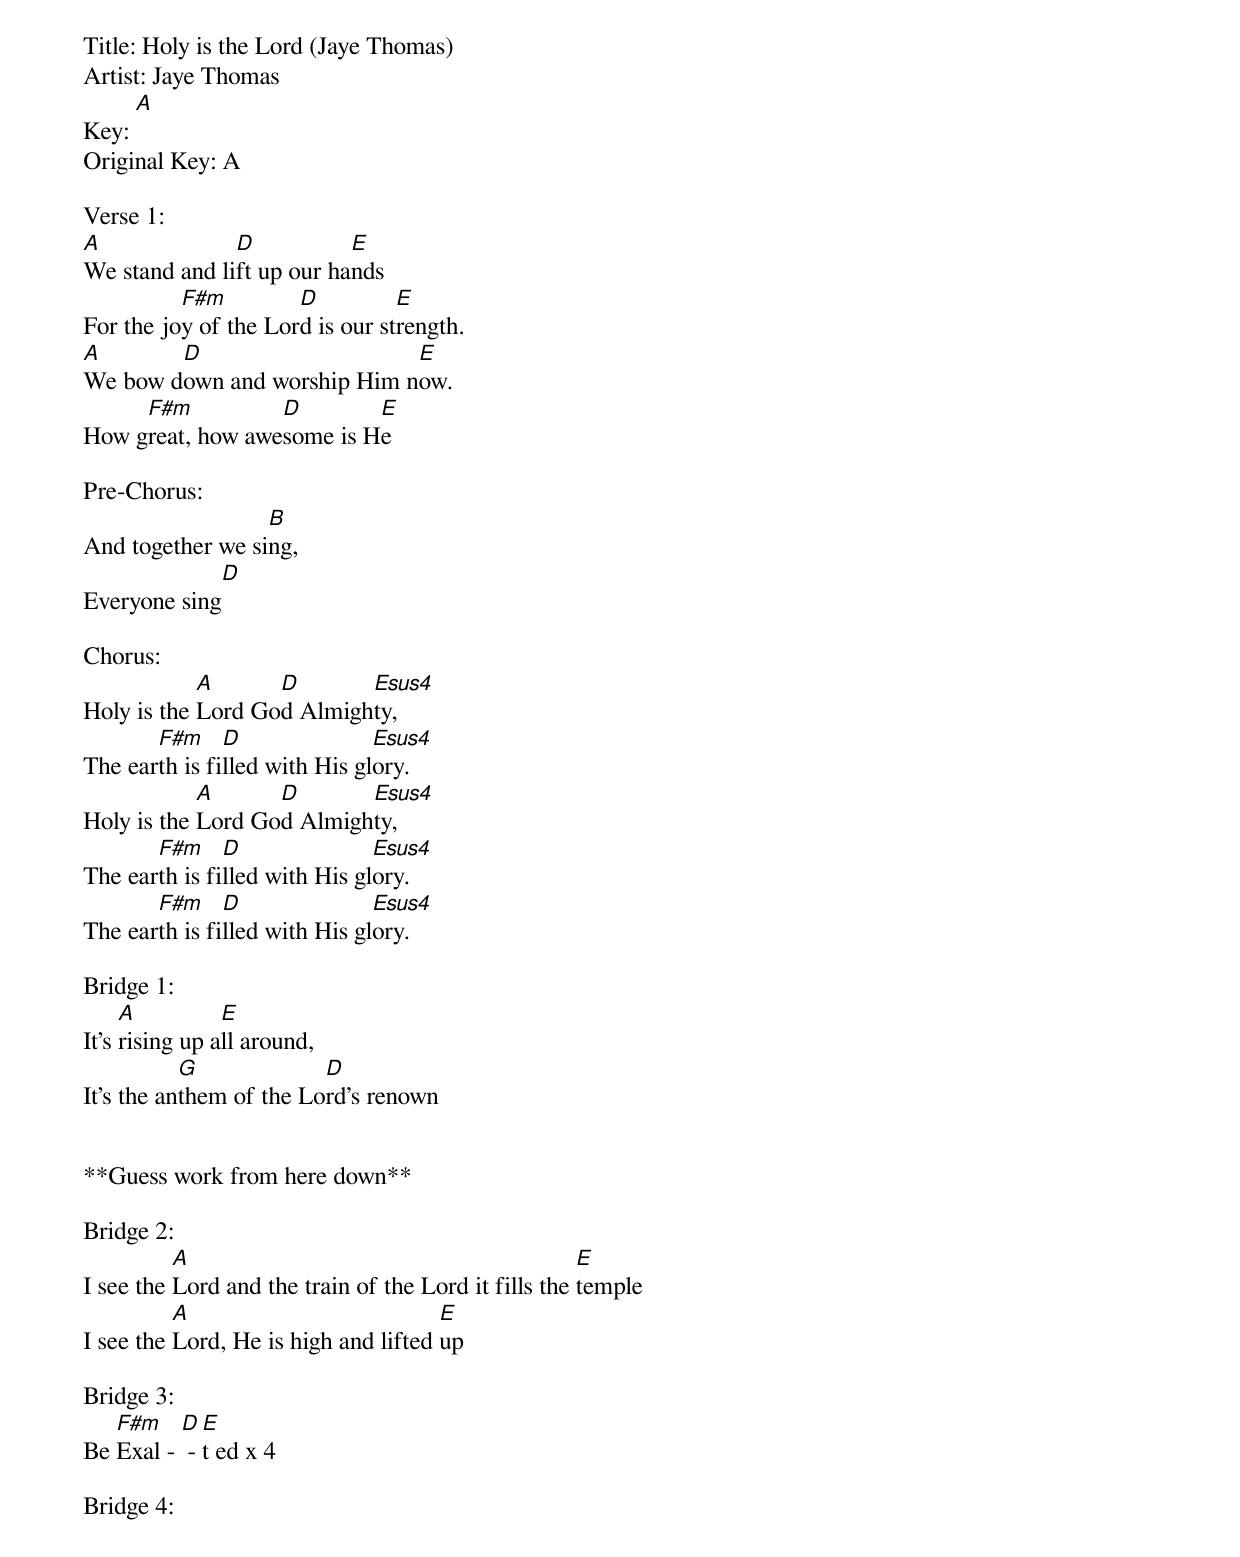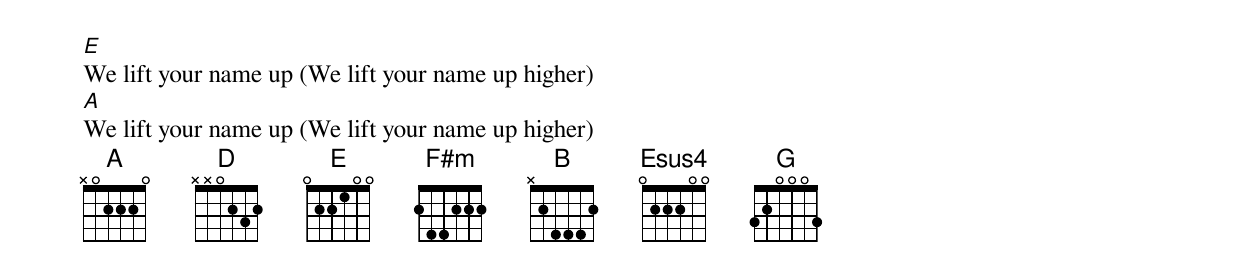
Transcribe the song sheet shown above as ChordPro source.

Title: Holy is the Lord (Jaye Thomas)
Artist: Jaye Thomas
Key: [A]
Original Key: A

Verse 1:
[A]We stand and li[D]ft up our ha[E]nds
For the jo[F#m]y of the Lor[D]d is our st[E]rength.
[A]We bow d[D]own and worship Him n[E]ow.
How g[F#m]reat, how awe[D]some is H[E]e

Pre-Chorus:
And together we si[B]ng,
Everyone sing[D]

Chorus:
Holy is the [A]Lord Go[D]d Almigh[Esus4]ty,
The ear[F#m]th is fi[D]lled with His gl[Esus4]ory.
Holy is the [A]Lord Go[D]d Almigh[Esus4]ty,
The ear[F#m]th is fi[D]lled with His gl[Esus4]ory.
The ear[F#m]th is fi[D]lled with His gl[Esus4]ory.

Bridge 1:
It's [A]rising up a[E]ll around,
It's the an[G]them of the Lo[D]rd's renown


**Guess work from here down**

Bridge 2:
I see the [A]Lord and the train of the Lord it fills the [E]temple
I see the [A]Lord, He is high and lifted [E]up

Bridge 3:
Be [F#m]Exal - [D] - [E]t ed x 4

Bridge 4:
[E]We lift your name up (We lift your name up higher)
[A]We lift your name up (We lift your name up higher)
